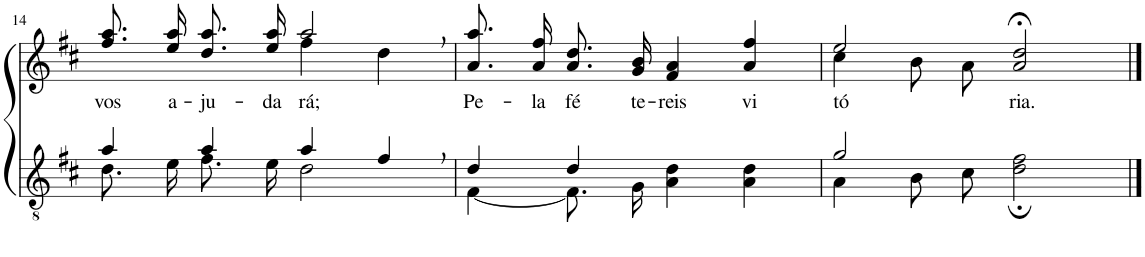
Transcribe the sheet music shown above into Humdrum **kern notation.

**kern	**kern	**text
*part2	*part1	*part1
*staff2	*staff1	*staff1
*I"Parte III e IV	*I"Parte I e II	*
!!LO:PB:g=z
*clefGv2	*clefG2	*
*Trd5c9	*Trd5c9	*
*k[f#c#]	*k[f#c#]	*
*M4/4	*M4/4	*
=14	=14	=14
*^	*	*
!	!	!	!LO:LY:b
*	*	*^	*
4a/	8.d\L	8.ff#\ 8.aa\L	2ryy	vos
!	!	!	!	!LO:LY:b
.	16e\Jk	16ee\ 16aa\Jk	.	a-
!	!	!	!	!LO:LY:b
4a/	8.f#\L	8.dd\ 8.aa\L	.	-ju-
!	!	!	!	!LO:LY:b
.	16e\Jk	16ee\ 16aa\Jk	.	-da-
!	!	!	!	!LO:LY:b
4a/	2d\	2aa,/	4ff#\	-rá;
4f#,/	.	.	4dd\	.
=15	=15	=15	=15	=15
!	!	!	!	!LO:LY:b
*	*	*v	*v	*
4d/	[4F#\	8.a\ 8.aa\L	Pe-
!	!	!	!LO:LY:b
.	.	16a\ 16ff#\Jk	-la
!	!	!	!LO:LY:b
4d/	8.F#\L]	8.a/ 8.dd/L	fé
!	!	!	!LO:LY:b
.	16G\Jk	16g/ 16b/Jk	te-
!	!	!	!LO:LY:b
2ryy	4A\ 4d\	4f#/ 4a/	-reis
!	!	!	!LO:LY:b
.	4A\ 4d\	4a/ 4ff#/	vi-
=16	=16	=16	=16
*	*	*^	*
!	!	!	!	!LO:LY:b
2g/	4A\	2ee/	4cc#\	-tó-
.	8B\L	.	8b\L	.
.	8c#\J	.	8a\J	.
!	!	!	!	!LO:LY:b
2ryy	2d\; 2f#\;	2a/;< 2dd/;<	2ryy	-ria.
*v	*v	*	*	*
*	*v	*v	*
==	==	==
*-	*-	*-
